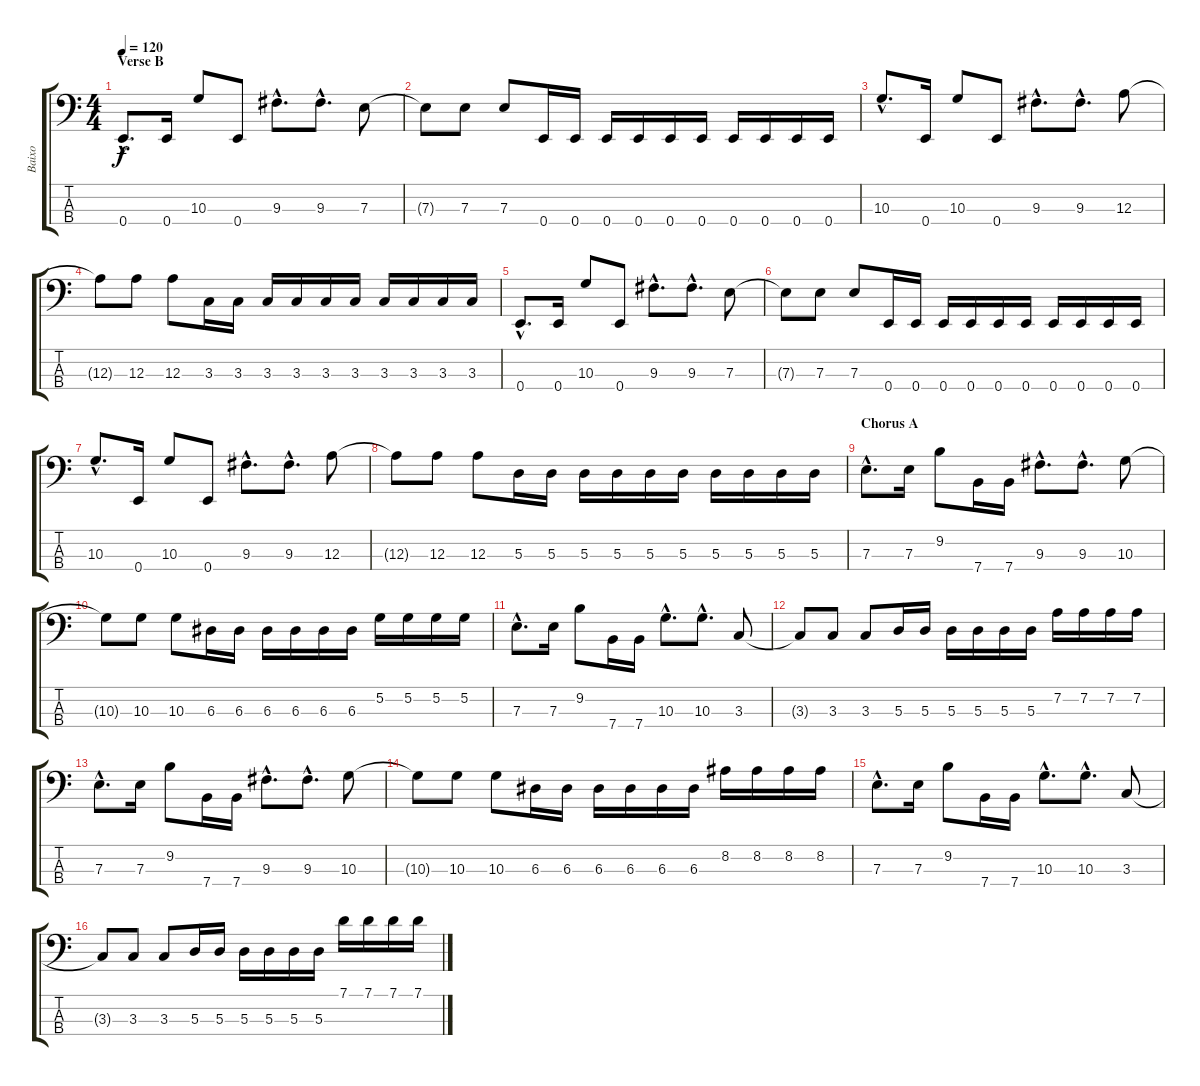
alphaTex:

\track ("Baixo" "Baixo") {instrument electricbassfinger}
\staff {score tabs}
\tuning (G2 D2 A1 E1) {hide}
\ts (4 4)
\section ("" "Verse B")
\tempo 120
\clef f4
\ks c
0.4{hac}.8{d dy f} 0.4.16 10.3.8 0.4.8 9.3{hac}.8{d} 9.3{hac}.8{d} 7.3.8 |
7.3{t}.8 7.3.8 7.3.8 0.4.16 0.4.16 0.4.16 0.4.16 0.4.16 0.4.16 0.4.16 0.4.16 0.4.16 0.4.16 |
10.3{hac}.8{d} 0.4.16 10.3.8 0.4.8 9.3{hac}.8{d} 9.3{hac}.8{d} 12.3.8 |
12.3{t}.8 12.3.8 12.3.8 3.3.16 3.3.16 3.3.16 3.3.16 3.3.16 3.3.16 3.3.16 3.3.16 3.3.16 3.3.16 |
0.4{hac}.8{d} 0.4.16 10.3.8 0.4.8 9.3{hac}.8{d} 9.3{hac}.8{d} 7.3.8 |
7.3{t}.8 7.3.8 7.3.8 0.4.16 0.4.16 0.4.16 0.4.16 0.4.16 0.4.16 0.4.16 0.4.16 0.4.16 0.4.16 |
10.3{hac}.8{d} 0.4.16 10.3.8 0.4.8 9.3{hac}.8{d} 9.3{hac}.8{d} 12.3.8 |
12.3{t}.8 12.3.8 12.3.8 5.3.16 5.3.16 5.3.16 5.3.16 5.3.16 5.3.16 5.3.16 5.3.16 5.3.16 5.3.16 |
\section ("" "Chorus A")
7.3{hac}.8{d} 7.3.16 9.2.8 7.4.16 7.4.16 9.3{hac}.8{d} 9.3{hac}.8{d} 10.3.8 |
10.3{t}.8 10.3.8 10.3.8 6.3.16 6.3.16 6.3.16 6.3.16 6.3.16 6.3.16 5.2.16 5.2.16 5.2.16 5.2.16 |
7.3{hac}.8{d} 7.3.16 9.2.8 7.4.16 7.4.16 10.3{hac}.8{d} 10.3{hac}.8{d} 3.3.8 |
3.3{t}.8 3.3.8 3.3.8 5.3.16 5.3.16 5.3.16 5.3.16 5.3.16 5.3.16 7.2.16 7.2.16 7.2.16 7.2.16 |
7.3{hac}.8{d} 7.3.16 9.2.8 7.4.16 7.4.16 9.3{hac}.8{d} 9.3{hac}.8{d} 10.3.8 |
10.3{t}.8 10.3.8 10.3.8 6.3.16 6.3.16 6.3.16 6.3.16 6.3.16 6.3.16 8.2.16 8.2.16 8.2.16 8.2.16 |
7.3{hac}.8{d} 7.3.16 9.2.8 7.4.16 7.4.16 10.3{hac}.8{d} 10.3{hac}.8{d} 3.3.8 |
3.3{t}.8 3.3.8 3.3.8 5.3.16 5.3.16 5.3.16 5.3.16 5.3.16 5.3.16 7.1.16 7.1.16 7.1.16 7.1.16
